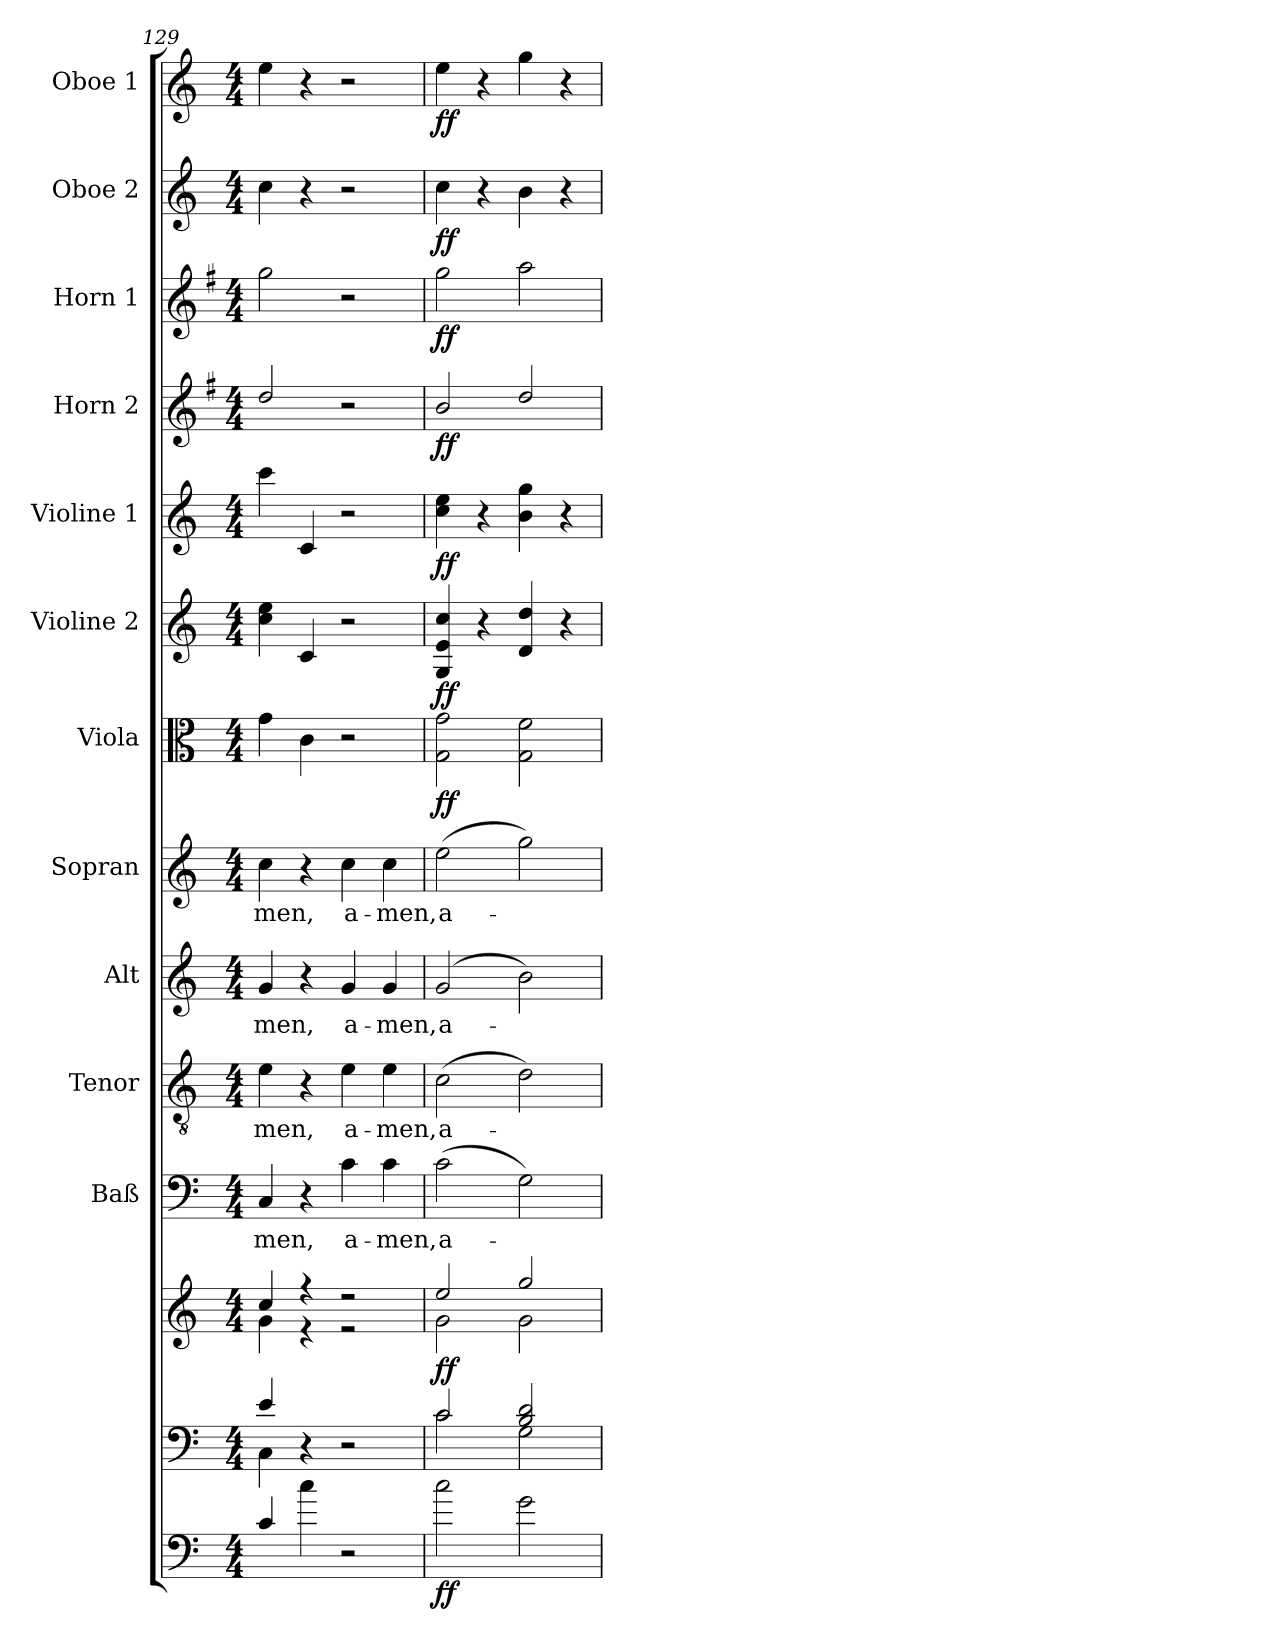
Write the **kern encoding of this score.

**kern	**dynam	**kern	**kern	**dynam	**kern	**text	**kern	**text	**kern	**text	**kern	**text	**kern	**dynam	**kern	**dynam	**kern	**dynam	**kern	**dynam	**kern	**dynam	**kern	**dynam	**kern	**dynam
*part13	*part13	*part12	*part12	*part12	*part11	*part11	*part10	*part10	*part9	*part9	*part8	*part8	*part7	*part7	*part6	*part6	*part5	*part5	*part4	*part4	*part3	*part3	*part2	*part2	*part1	*part1
*staff14	*staff14	*staff13	*staff12	*staff12/13	*staff11	*staff11	*staff10	*staff10	*staff9	*staff9	*staff8	*staff8	*staff7	*staff7	*staff6	*staff6	*staff5	*staff5	*staff4	*staff4	*staff3	*staff3	*staff2	*staff2	*staff1	*staff1
*	*	*	*	*	*I"Baß	*	*I"Tenor	*	*I"Alt	*	*I"Sopran	*	*I"Viola	*	*I"Violine 2	*	*I"Violine 1	*	*I"Horn 2	*	*I"Horn 1	*	*I"Oboe 2	*	*I"Oboe 1	*
*	*	*	*	*	*I'Baß	*	*I'Ten	*	*I'Alt	*	*I'Sop	*	*I'Vla.	*	*I'Vln. 2	*	*I'Vln. 1	*	*I'Hrn. 2	*	*I'Hrn. 1	*	*I'Ob. 2	*	*I'Ob. 1	*
*clefF4	*	*clefF4	*clefG2	*	*clefF4	*	*clefGv2	*	*clefG2	*	*clefG2	*	*clefC3	*	*clefG2	*	*clefG2	*	*clefG2	*	*clefG2	*	*clefG2	*	*clefG2	*
*ITrd7c12	*	*	*	*	*	*	*	*	*	*	*	*	*	*	*	*	*	*	*ITrd4c7	*	*ITrd4c7	*	*	*	*	*
*k[]	*	*k[]	*k[]	*	*k[]	*	*k[]	*	*k[]	*	*k[]	*	*k[]	*	*k[]	*	*k[]	*	*k[]	*	*k[]	*	*k[]	*	*k[]	*
*C:	*	*C:	*C:	*	*C:	*	*C:	*	*C:	*	*C:	*	*C:	*	*C:	*	*C:	*	*C:	*	*C:	*	*C:	*	*C:	*
*M4/4	*	*M4/4	*M4/4	*	*M4/4	*	*M4/4	*	*M4/4	*	*M4/4	*	*M4/4	*	*M4/4	*	*M4/4	*	*M4/4	*	*M4/4	*	*M4/4	*	*M4/4	*
=129	=129	=129	=129	=129	=129	=129	=129	=129	=129	=129	=129	=129	=129	=129	=129	=129	=129	=129	=129	=129	=129	=129	=129	=129	=129	=129
*	*	*^	*^	*	*	*	*	*	*	*	*	*	*	*	*	*	*	*	*	*	*	*	*	*	*	*
!	!	!	!	!	!	!	!	!LO:LY:b	!	!LO:LY:b	!	!LO:LY:b	!	!LO:LY:b	!	!	!	!	!	!	!	!	!	!	!	!	!	!
4C/	.	4e/	4C\	4cc/	4g\	.	4C/	-men,	4e\	-men,	4g/	-men,	4cc\	-men,	4g\	.	4cc\ 4ee\	.	4ccc\	.	2g/	.	2cc\	.	4cc\	.	4ee\	.
4c\	.	4r	2.ryy	4r	4r	.	4r	.	4r	.	4r	.	4r	.	4c\	.	4c/	.	4c/	.	.	.	.	.	4r	.	4r	.
!	!	!	!	!	!	!	!	!LO:LY:b	!	!LO:LY:b	!	!LO:LY:b	!	!LO:LY:b	!	!	!	!	!	!	!	!	!	!	!	!	!	!
2r	.	2r	.	2r	2r	.	4c\	a-	4e\	a-	4g/	a-	4cc\	a-	2r	.	2r	.	2r	.	2r	.	2r	.	2r	.	2r	.
!	!	!	!	!	!	!	!	!LO:LY:b	!	!LO:LY:b	!	!LO:LY:b	!	!LO:LY:b	!	!	!	!	!	!	!	!	!	!	!	!	!	!
.	.	.	.	.	.	.	4c\	-men,	4e\	-men,	4g/	-men,	4cc\	-men,	.	.	.	.	.	.	.	.	.	.	.	.	.	.
=130	=130	=130	=130	=130	=130	=130	=130	=130	=130	=130	=130	=130	=130	=130	=130	=130	=130	=130	=130	=130	=130	=130	=130	=130	=130	=130	=130	=130
!	!LO:DY:b	!	!	!	!	!LO:DY:b	!	!LO:LY:b	!	!LO:LY:b	!	!LO:LY:b	!	!LO:LY:b	!	!LO:DY:b	!	!LO:DY:b	!	!LO:DY:b	!	!LO:DY:b	!	!LO:DY:b	!	!LO:DY:b	!	!LO:DY:b
2c\	ff	2c/	2c\	2ee/	2g\	ff	(>2c\	a-	(>2c\	a-	(2g/	a-	(>2ee\	a-	2G\ 2g\	ff	4G/ 4e/ 4cc/	ff	4cc\ 4ee\	ff	2e/	ff	2cc\	ff	4cc\	ff	4ee\	ff
.	.	.	.	.	.	.	.	.	.	.	.	.	.	.	.	.	4r	.	4r	.	.	.	.	.	4r	.	4r	.
2G\	.	2B/ 2d/	2G\	2gg/	2g\	.	2G\)	.	2d\)	.	2b\)	.	2gg\)	.	2G\ 2f\	.	4d/ 4dd/	.	4b\ 4gg\	.	2g/	.	2dd\	.	4b\	.	4gg\	.
.	.	.	.	.	.	.	.	.	.	.	.	.	.	.	.	.	4r	.	4r	.	.	.	.	.	4r	.	4r	.
*	*	*v	*v	*	*	*	*	*	*	*	*	*	*	*	*	*	*	*	*	*	*	*	*	*	*	*	*	*
*	*	*	*v	*v	*	*	*	*	*	*	*	*	*	*	*	*	*	*	*	*	*	*	*	*	*	*	*
=	=	=	=	=	=	=	=	=	=	=	=	=	=	=	=	=	=	=	=	=	=	=	=	=	=	=
*-	*-	*-	*-	*-	*-	*-	*-	*-	*-	*-	*-	*-	*-	*-	*-	*-	*-	*-	*-	*-	*-	*-	*-	*-	*-	*-
